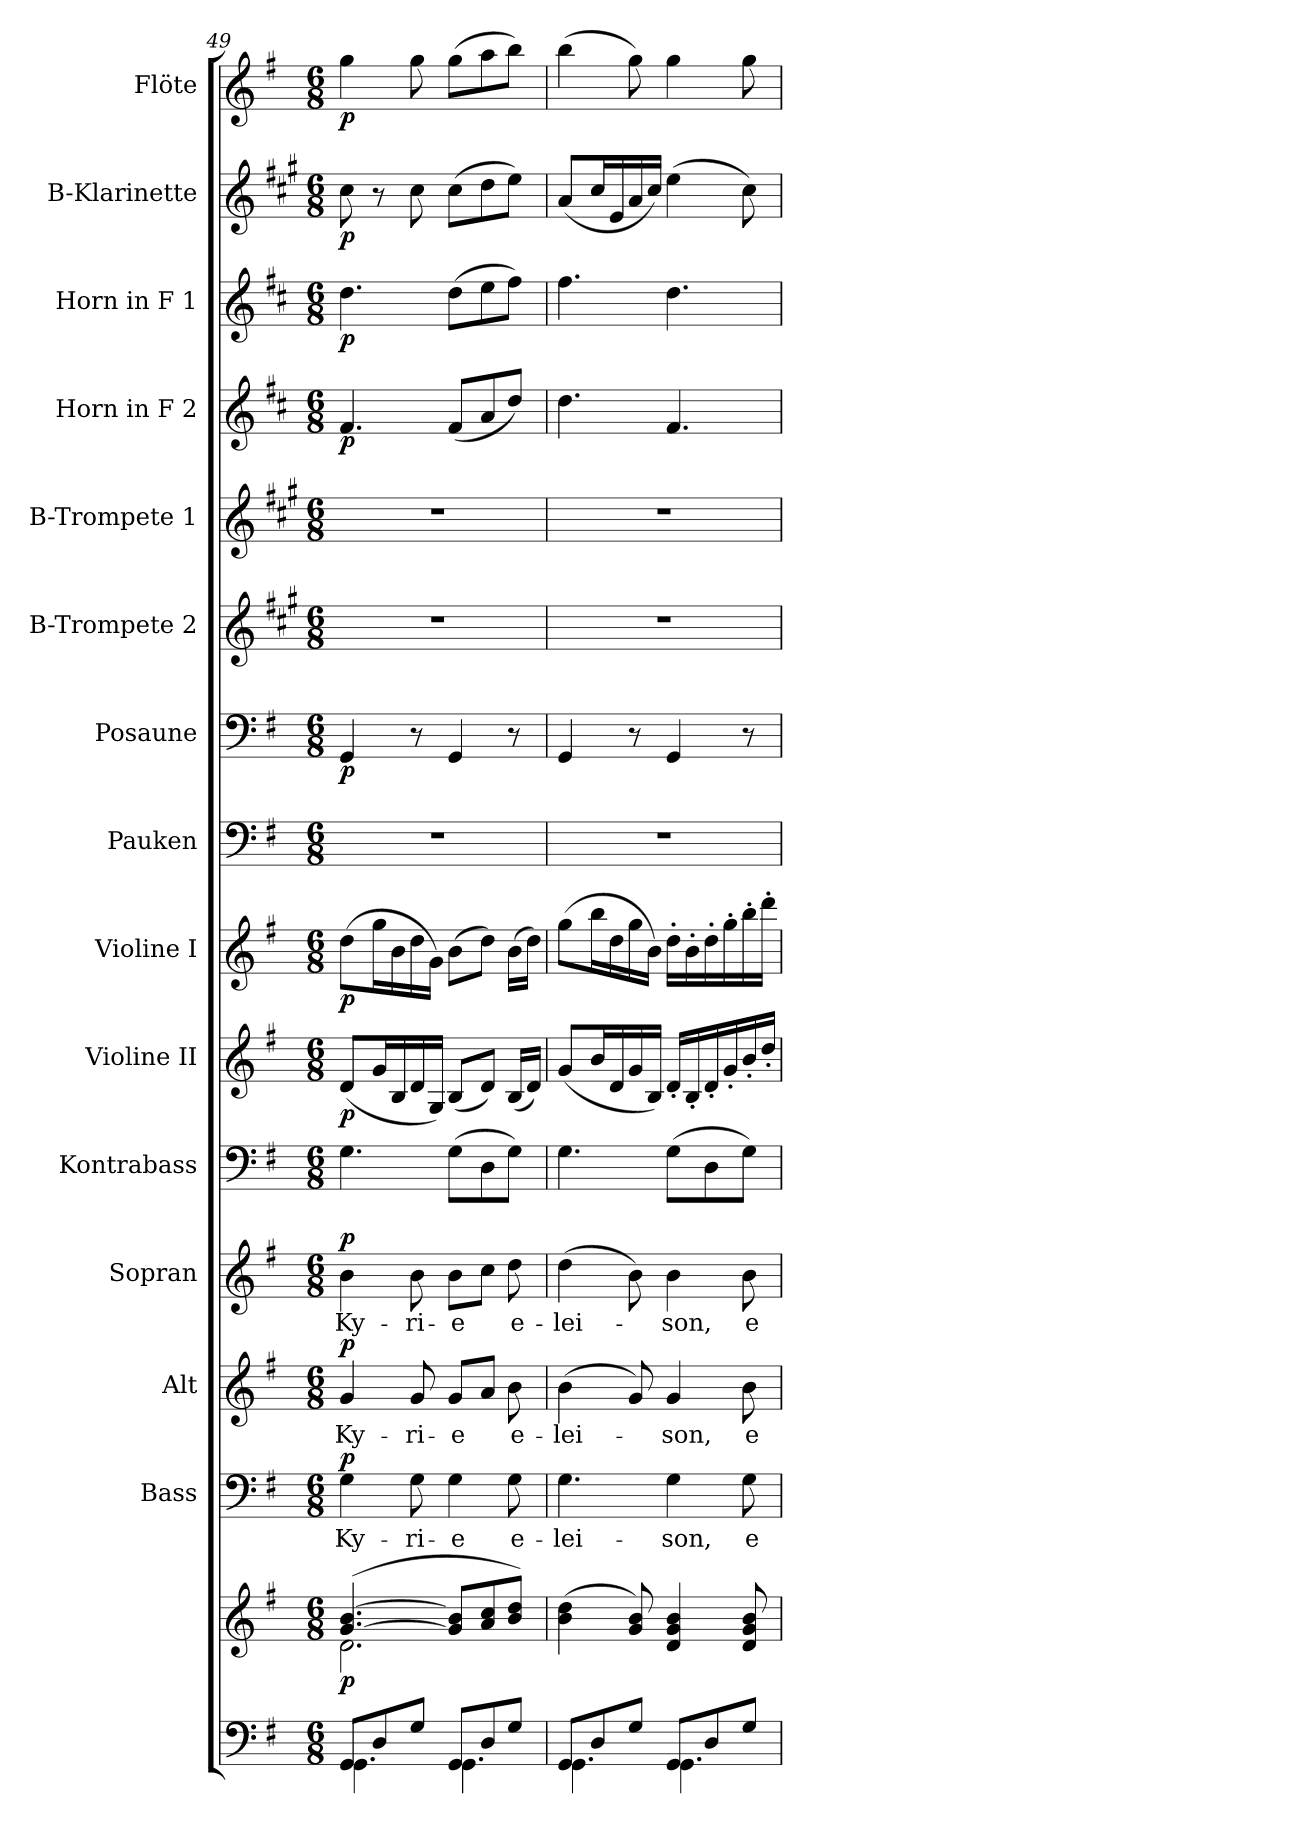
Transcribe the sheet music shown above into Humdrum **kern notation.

**kern	**kern	**dynam	**kern	**text	**dynam	**kern	**text	**dynam	**kern	**text	**dynam	**kern	**kern	**dynam	**kern	**dynam	**kern	**kern	**dynam	**kern	**kern	**kern	**dynam	**kern	**dynam	**kern	**dynam	**kern	**dynam
*part15	*part15	*part15	*part14	*part14	*part14	*part13	*part13	*part13	*part12	*part12	*part12	*part11	*part10	*part10	*part9	*part9	*part8	*part7	*part7	*part6	*part5	*part4	*part4	*part3	*part3	*part2	*part2	*part1	*part1
*staff16	*staff15	*staff15/16	*staff14	*staff14	*staff14	*staff13	*staff13	*staff13	*staff12	*staff12	*staff12	*staff11	*staff10	*staff10	*staff9	*staff9	*staff8	*staff7	*staff7	*staff6	*staff5	*staff4	*staff4	*staff3	*staff3	*staff2	*staff2	*staff1	*staff1
*	*	*	*I"Bass	*	*	*I"Alt	*	*	*I"Sopran	*	*	*I"Kontrabass	*I"Violine II	*	*I"Violine I	*	*I"Pauken	*I"Posaune	*	*I"B-Trompete 2	*I"B-Trompete 1	*I"Horn in F 2	*	*I"Horn in F 1	*	*I"B-Klarinette	*	*I"Flöte	*
*	*	*	*I'B.	*	*	*I'A.	*	*	*I'S.	*	*	*I'Kb.	*I'Vl. II	*	*I'Vl. I	*	*I'Pk.	*I'Pos.	*	*I'B Trp. 2	*I'B Trp. 1	*	*	*	*	*I'B Kl.	*	*I'Fl.	*
*clefF4	*clefG2	*	*clefF4	*	*	*clefG2	*	*	*clefG2	*	*	*clefF4	*clefG2	*	*clefG2	*	*clefF4	*clefF4	*	*clefG2	*clefG2	*clefG2	*	*clefG2	*	*clefG2	*	*clefG2	*
*	*	*	*	*	*	*	*	*	*	*	*	*ITrd7c12	*	*	*	*	*	*	*	*ITrd1c2	*ITrd1c2	*ITrd4c7	*	*ITrd4c7	*	*ITrd1c2	*	*	*
*k[f#]	*k[f#]	*	*k[f#]	*	*	*k[f#]	*	*	*k[f#]	*	*	*k[f#]	*k[f#]	*	*k[f#]	*	*k[f#]	*k[f#]	*	*k[f#]	*k[f#]	*k[f#]	*	*k[f#]	*	*k[f#]	*	*k[f#]	*
*G:	*G:	*	*G:	*	*	*G:	*	*	*G:	*	*	*G:	*G:	*	*G:	*	*G:	*G:	*	*G:	*G:	*G:	*	*G:	*	*G:	*	*G:	*
*M6/8	*M6/8	*	*M6/8	*	*	*M6/8	*	*	*M6/8	*	*	*M6/8	*M6/8	*	*M6/8	*	*M6/8	*M6/8	*	*M6/8	*M6/8	*M6/8	*	*M6/8	*	*M6/8	*	*M6/8	*
=49	=49	=49	=49	=49	=49	=49	=49	=49	=49	=49	=49	=49	=49	=49	=49	=49	=49	=49	=49	=49	=49	=49	=49	=49	=49	=49	=49	=49	=49
*^	*^	*	*	*	*	*	*	*	*	*	*	*	*	*	*	*	*	*	*	*	*	*	*	*	*	*	*	*	*
!	!	!	!	!LO:DY:b	!	!LO:LY:b	!LO:DY:a	!	!LO:LY:b	!LO:DY:a	!	!LO:LY:b	!LO:DY:a	!	!	!LO:DY:b	!	!LO:DY:b	!	!	!LO:DY:b	!	!	!	!LO:DY:b	!	!LO:DY:b	!	!LO:DY:b	!	!LO:DY:b
8GG/L	4.GG\	([>4.g/ [>4.b/	2.d\	p	4G\	Ky-	p	4g/	Ky-	p	4b\	Ky-	p	4.GG\	(<8d/L	p	(>8dd\L	p	2.r	4GG/	p	2.r	2.r	4.B/	p	4.g\	p	8b\	p	4gg\	p
8D/	.	.	.	.	.	.	.	.	.	.	.	.	.	.	16g/L	.	16gg\L	.	.	.	.	.	.	.	.	.	.	8r	.	.	.
.	.	.	.	.	.	.	.	.	.	.	.	.	.	.	16B/	.	16b\	.	.	.	.	.	.	.	.	.	.	.	.	.	.
!	!	!	!	!	!	!LO:LY:b	!	!	!LO:LY:b	!	!	!LO:LY:b	!	!	!	!	!	!	!	!	!	!	!	!	!	!	!	!	!	!	!
8G/J	.	.	.	.	8G\	-ri-	.	8g/	-ri-	.	8b\	-ri-	.	.	16d/	.	16dd\	.	.	8r	.	.	.	.	.	.	.	8b\	.	8gg\	.
.	.	.	.	.	.	.	.	.	.	.	.	.	.	.	16G/JJ)	.	16g\JJ)	.	.	.	.	.	.	.	.	.	.	.	.	.	.
!	!	!	!	!	!	!LO:LY:b	!	!	!LO:LY:b	!	!	!LO:LY:b	!	!	!	!	!	!	!	!	!	!	!	!	!	!	!	!	!	!	!
8GG/L	4.GG\	8g/] 8b/]L	.	.	4G\	-e	.	8g/L	-e	.	8b\L	-e	.	(>8GG\L	(<8B/L	.	(>8b\L	.	.	4GG/	.	.	.	(<8B/L	.	(>8g\L	.	(>8b\L	.	(>8gg\L	.
8D/	.	8a/ 8cc/	.	.	.	.	.	8a/J	.	.	8cc\J	.	.	8DD\	8d/J)	.	8dd\J)	.	.	.	.	.	.	8d/	.	8a\	.	8cc\	.	8aa\	.
!	!	!	!	!	!	!LO:LY:b	!	!	!LO:LY:b	!	!	!LO:LY:b	!	!	!	!	!	!	!	!	!	!	!	!	!	!	!	!	!	!	!
8G/J	.	8b/ 8dd/J)	.	.	8G\	e-	.	8b\	e-	.	8dd\	e-	.	8GG\J)	(<16B/LL	.	(>16b\LL	.	.	8r	.	.	.	8g/J)	.	8b\J)	.	8dd\J)	.	8bb\J)	.
.	.	.	.	.	.	.	.	.	.	.	.	.	.	.	16d/JJ)	.	16dd\JJ)	.	.	.	.	.	.	.	.	.	.	.	.	.	.
*	*	*v	*v	*	*	*	*	*	*	*	*	*	*	*	*	*	*	*	*	*	*	*	*	*	*	*	*	*	*	*	*
=50	=50	=50	=50	=50	=50	=50	=50	=50	=50	=50	=50	=50	=50	=50	=50	=50	=50	=50	=50	=50	=50	=50	=50	=50	=50	=50	=50	=50	=50	=50
!	!	!	!	!	!LO:LY:b	!	!	!LO:LY:b	!	!	!LO:LY:b	!	!	!	!	!	!	!	!	!	!	!	!	!	!	!	!	!	!	!
8GG/L	4.GG\	(>4b\ 4dd\	.	4.G\	-lei-	.	(>4b\	-lei-	.	(>4dd\	-lei-	.	4.GG\	(<8g/L	.	(>8gg\L	.	2.r	4GG/	.	2.r	2.r	4.g\	.	4.b\	.	(<8g/L	.	(>4bb\	.
8D/	.	.	.	.	.	.	.	.	.	.	.	.	.	16b/L	.	16bb\L	.	.	.	.	.	.	.	.	.	.	16b/L	.	.	.
.	.	.	.	.	.	.	.	.	.	.	.	.	.	16d/	.	16dd\	.	.	.	.	.	.	.	.	.	.	16d/	.	.	.
8G/J	.	8g/ 8b/)	.	.	.	.	8g/)	.	.	8b\)	.	.	.	16g/	.	16gg\	.	.	8r	.	.	.	.	.	.	.	16g/	.	8gg\)	.
.	.	.	.	.	.	.	.	.	.	.	.	.	.	16B/JJ)	.	16b\JJ)	.	.	.	.	.	.	.	.	.	.	16b/JJ)	.	.	.
!	!	!	!	!	!LO:LY:b	!	!	!LO:LY:b	!	!	!LO:LY:b	!	!	!	!	!	!	!	!	!	!	!	!	!	!	!	!	!	!	!
8GG/L	4.GG\	4d/ 4g/ 4b/	.	4G\	-son,	.	4g/	-son,	.	4b\	-son,	.	(>8GG\L	16d'</LL	.	16dd'>\LL	.	.	4GG/	.	.	.	4.B/	.	4.g\	.	(>4dd\	.	4gg\	.
.	.	.	.	.	.	.	.	.	.	.	.	.	.	16B'</	.	16b'>\	.	.	.	.	.	.	.	.	.	.	.	.	.	.
8D/	.	.	.	.	.	.	.	.	.	.	.	.	8DD\	16d'</	.	16dd'>\	.	.	.	.	.	.	.	.	.	.	.	.	.	.
.	.	.	.	.	.	.	.	.	.	.	.	.	.	16g'</	.	16gg'>\	.	.	.	.	.	.	.	.	.	.	.	.	.	.
!	!	!	!	!	!LO:LY:b	!	!	!LO:LY:b	!	!	!LO:LY:b	!	!	!	!	!	!	!	!	!	!	!	!	!	!	!	!	!	!	!
8G/J	.	8d/ 8g/ 8b/	.	8G\	e-	.	8b\	e-	.	8b\	e-	.	8GG\J)	16b'</	.	16bb'>\	.	.	8r	.	.	.	.	.	.	.	8b\)	.	8gg\	.
.	.	.	.	.	.	.	.	.	.	.	.	.	.	16dd'</JJ	.	16ddd'>\JJ	.	.	.	.	.	.	.	.	.	.	.	.	.	.
*v	*v	*	*	*	*	*	*	*	*	*	*	*	*	*	*	*	*	*	*	*	*	*	*	*	*	*	*	*	*	*
=	=	=	=	=	=	=	=	=	=	=	=	=	=	=	=	=	=	=	=	=	=	=	=	=	=	=	=	=	=
*-	*-	*-	*-	*-	*-	*-	*-	*-	*-	*-	*-	*-	*-	*-	*-	*-	*-	*-	*-	*-	*-	*-	*-	*-	*-	*-	*-	*-	*-
